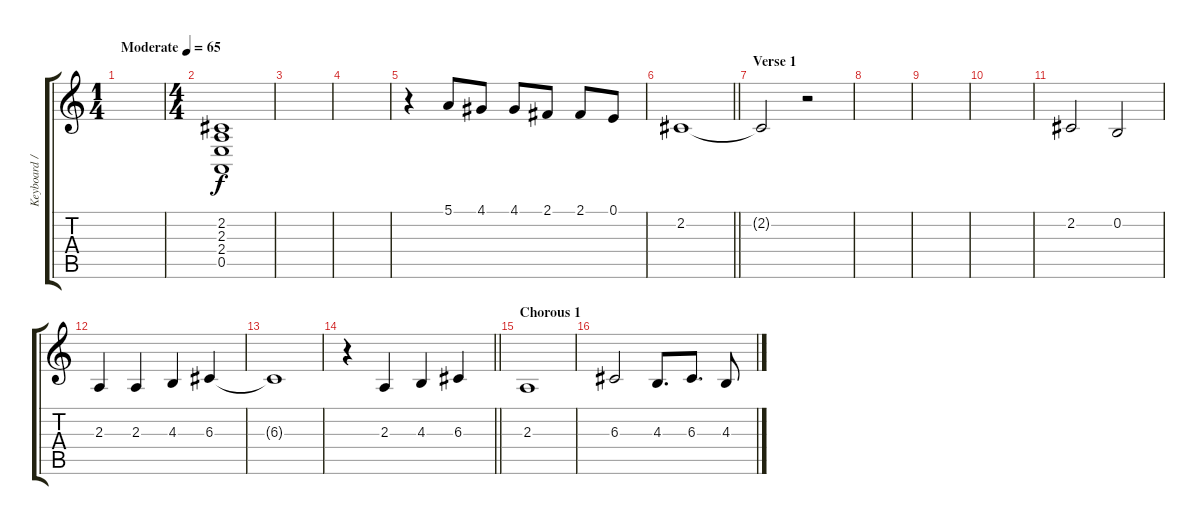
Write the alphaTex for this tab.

\track ("Keyboard / Violin" "Keyboard /") {instrument synthstrings1}
\staff {score tabs}
\tuning (E4 B3 G3 D3 A2 D2) {hide}
\ts (1 4)
\tempo (65 "Moderate")
\clef g2
\ks c
|
\ts (4 4)
(2.2 2.3 2.4 0.5).1 |
|
|
r.4{volume 10 instrument cello} 5.1.8 4.1.8 4.1.8 2.1.8 2.1.8 0.1.8 |
\barLineRight lightlight
2.2.1{volume 0} |
\section ("" "Verse 1")
2.2{t}.2 r.2 |
|
|
|
2.2.2 0.2.2 |
2.3.4 2.3.4 4.3.4 6.3.4{volume 0} |
6.3{t}.1 |
\barLineRight lightlight
r.4{volume 8} 2.3.4 4.3.4 6.3.4 |
\section ("" "Chorous 1")
2.3.1{volume 6} |
6.3.2 4.3.8{d} 6.3.8{d} 4.3.8
